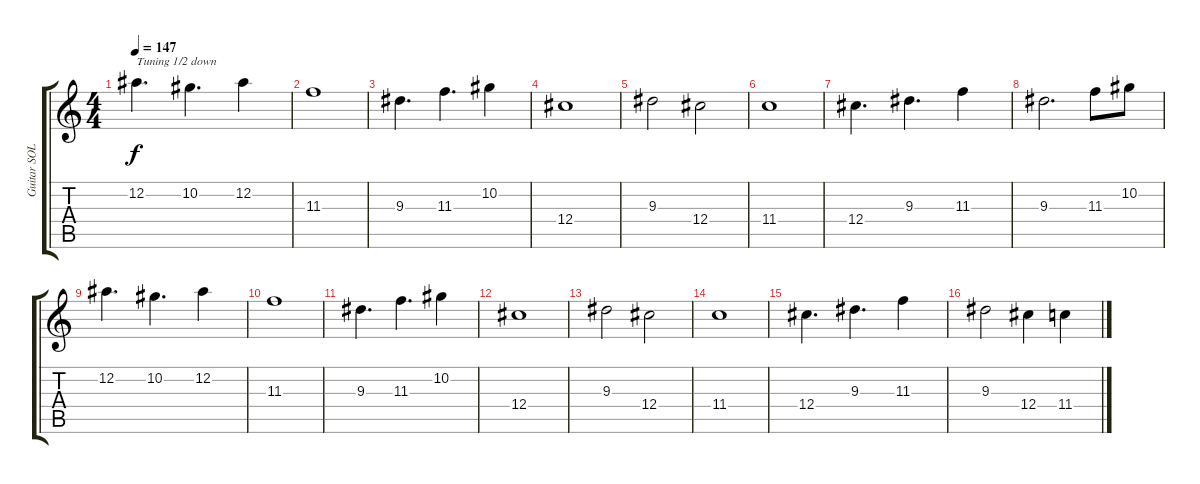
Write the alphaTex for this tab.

\track ("Guitar SOLO" "Guitar SOL") {instrument overdrivenguitar}
\staff {score tabs}
\tuning (Eb4 Bb3 Gb3 Db3 Ab2 Eb2) {hide}
\ts (4 4)
\tempo 147
\clef g2
\ks c
12.2.4{d txt "Tuning 1/2 down" dy f instrument overdrivenguitar} 10.2.4{d} 12.2.4 |
11.3.1 |
9.3.4{d} 11.3.4{d} 10.2.4 |
12.4.1 |
9.3.2 12.4.2 |
11.4.1 |
12.4.4{d} 9.3.4{d} 11.3.4 |
9.3.2{d} 11.3.8 10.2.8 |
12.2.4{d} 10.2.4{d} 12.2.4 |
11.3.1 |
9.3.4{d} 11.3.4{d} 10.2.4 |
12.4.1 |
9.3.2 12.4.2 |
11.4.1 |
12.4.4{d} 9.3.4{d} 11.3.4 |
9.3.2 12.4.4 11.4.4
